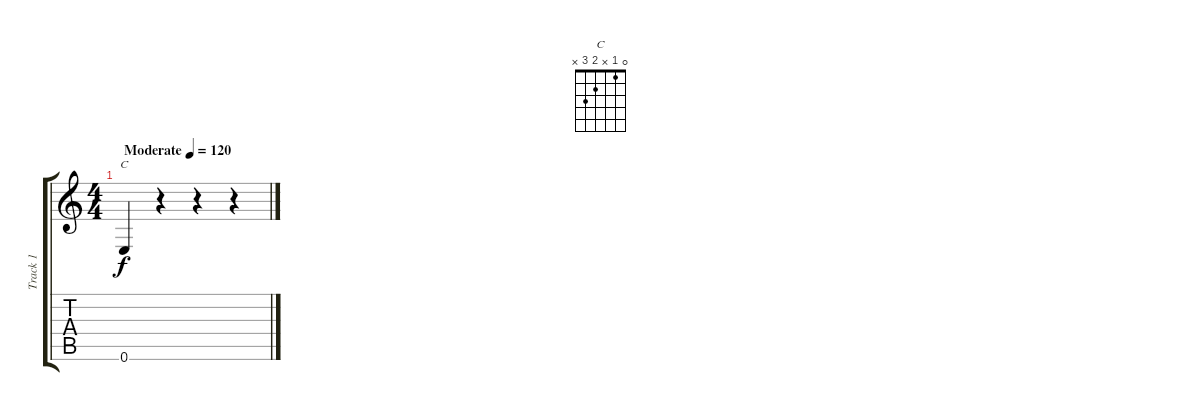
\track ("Track 1" "Track 1") {instrument acousticguitarsteel}
\staff {score tabs}
\tuning (E4 B3 G3 D3 A2 E2) {hide}
\chord ("C" 0 1 x 2 3 x)
\ts (4 4)
\tempo (120 "Moderate")
\clef g2
\ks c
0.6.4{ch "C" dy f instrument acousticguitarsteel} r.4 r.4 r.4
